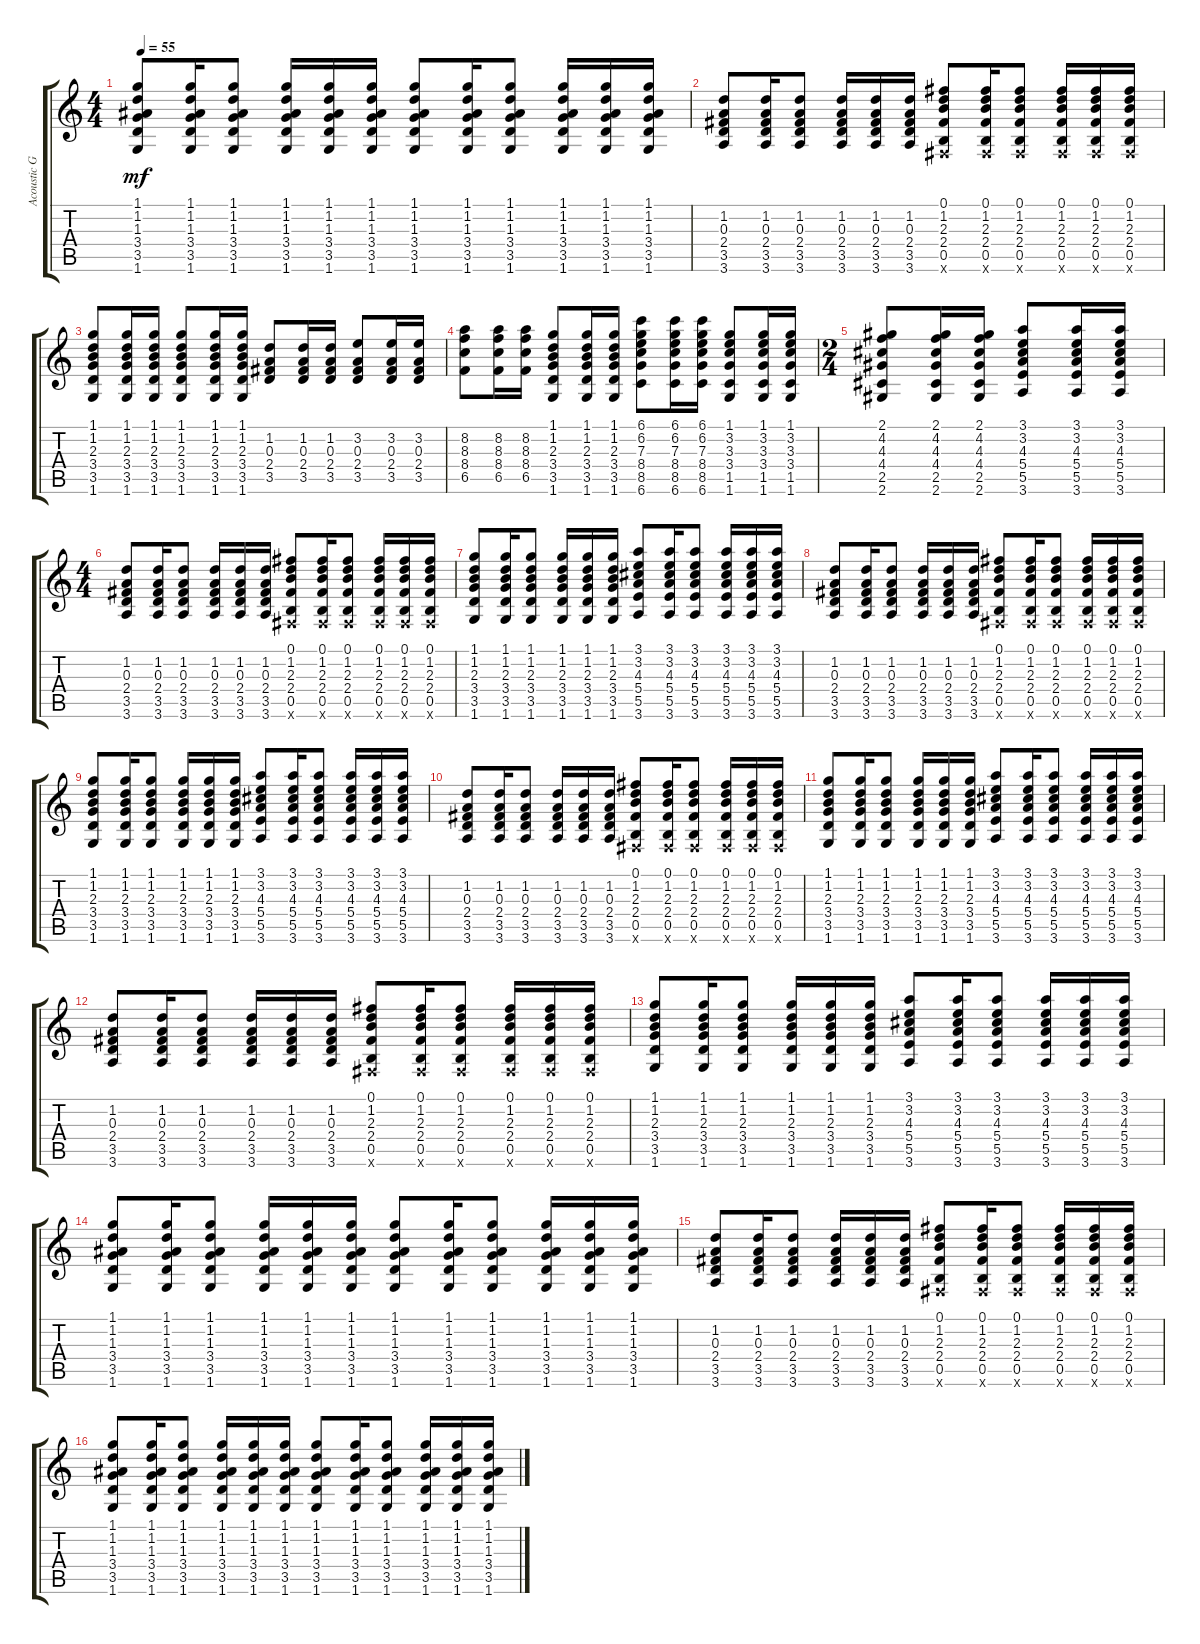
\track ("Acoustic Guitar" "Acoustic G") {instrument acousticguitarnylon}
\staff {score tabs}
\tuning (Gb4 Db4 A3 E3 B2 Gb2) {hide}
\ts (4 4)
\tempo 55
\clef g2
\ks c
(1.1 1.2 1.3 3.4 3.5 1.6).8{dy mf} (1.1 1.2 1.3 3.4 3.5 1.6).16 (1.1 1.2 1.3 3.4 3.5 1.6).8 (1.1 1.2 1.3 3.4 3.5 1.6).16 (1.1 1.2 1.3 3.4 3.5 1.6).16 (1.1 1.2 1.3 3.4 3.5 1.6).16 (1.1 1.2 1.3 3.4 3.5 1.6).8 (1.1 1.2 1.3 3.4 3.5 1.6).16 (1.1 1.2 1.3 3.4 3.5 1.6).8 (1.1 1.2 1.3 3.4 3.5 1.6).16 (1.1 1.2 1.3 3.4 3.5 1.6).16 (1.1 1.2 1.3 3.4 3.5 1.6).16 |
(1.2 0.3 2.4 3.5 3.6).8 (1.2 0.3 2.4 3.5 3.6).16 (1.2 0.3 2.4 3.5 3.6).8 (1.2 0.3 2.4 3.5 3.6).16 (1.2 0.3 2.4 3.5 3.6).16 (1.2 0.3 2.4 3.5 3.6).16 (0.1 1.2 2.3 2.4 0.5 0.6{x}).8 (0.1 1.2 2.3 2.4 0.5 0.6{x}).16 (0.1 1.2 2.3 2.4 0.5 0.6{x}).8 (0.1 1.2 2.3 2.4 0.5 0.6{x}).16 (0.1 1.2 2.3 2.4 0.5 0.6{x}).16 (0.1 1.2 2.3 2.4 0.5 0.6{x}).16 |
(1.1 1.2 2.3 3.4 3.5 1.6).8 (1.1 1.2 2.3 3.4 3.5 1.6).16 (1.1 1.2 2.3 3.4 3.5 1.6).16 (1.1 1.2 2.3 3.4 3.5 1.6).8 (1.1 1.2 2.3 3.4 3.5 1.6).16 (1.1 1.2 2.3 3.4 3.5 1.6).16 (1.2 0.3 2.4 3.5).8 (1.2 0.3 2.4 3.5).16 (1.2 0.3 2.4 3.5).16 (3.2 0.3 2.4 3.5).8 (3.2 0.3 2.4 3.5).16 (3.2 0.3 2.4 3.5).16 |
(8.2 8.3 8.4 6.5).8 (8.2 8.3 8.4 6.5).16 (8.2 8.3 8.4 6.5).16 (1.1 1.2 2.3 3.4 3.5 1.6).8 (1.1 1.2 2.3 3.4 3.5 1.6).16 (1.1 1.2 2.3 3.4 3.5 1.6).16 (6.1 6.2 7.3 8.4 8.5 6.6).8 (6.1 6.2 7.3 8.4 8.5 6.6).16 (6.1 6.2 7.3 8.4 8.5 6.6).16 (1.1 3.2 3.3 3.4 1.5 1.6).8 (1.1 3.2 3.3 3.4 1.5 1.6).16 (1.1 3.2 3.3 3.4 1.5 1.6).16 |
\ts (2 4)
(2.1 4.2 4.3 4.4 2.5 2.6).8 (2.1 4.2 4.3 4.4 2.5 2.6).16 (2.1 4.2 4.3 4.4 2.5 2.6).16 (3.1 3.2 4.3 5.4 5.5 3.6).8 (3.1 3.2 4.3 5.4 5.5 3.6).16 (3.1 3.2 4.3 5.4 5.5 3.6).16 |
\ts (4 4)
(1.2 0.3 2.4 3.5 3.6).8 (1.2 0.3 2.4 3.5 3.6).16 (1.2 0.3 2.4 3.5 3.6).8 (1.2 0.3 2.4 3.5 3.6).16 (1.2 0.3 2.4 3.5 3.6).16 (1.2 0.3 2.4 3.5 3.6).16 (0.1 1.2 2.3 2.4 0.5 0.6{x}).8 (0.1 1.2 2.3 2.4 0.5 0.6{x}).16 (0.1 1.2 2.3 2.4 0.5 0.6{x}).8 (0.1 1.2 2.3 2.4 0.5 0.6{x}).16 (0.1 1.2 2.3 2.4 0.5 0.6{x}).16 (0.1 1.2 2.3 2.4 0.5 0.6{x}).16 |
(1.1 1.2 2.3 3.4 3.5 1.6).8 (1.1 1.2 2.3 3.4 3.5 1.6).16 (1.1 1.2 2.3 3.4 3.5 1.6).8 (1.1 1.2 2.3 3.4 3.5 1.6).16 (1.1 1.2 2.3 3.4 3.5 1.6).16 (1.1 1.2 2.3 3.4 3.5 1.6).16 (3.1 3.2 4.3 5.4 5.5 3.6).8 (3.1 3.2 4.3 5.4 5.5 3.6).16 (3.1 3.2 4.3 5.4 5.5 3.6).8 (3.1 3.2 4.3 5.4 5.5 3.6).16 (3.1 3.2 4.3 5.4 5.5 3.6).16 (3.1 3.2 4.3 5.4 5.5 3.6).16 |
(1.2 0.3 2.4 3.5 3.6).8 (1.2 0.3 2.4 3.5 3.6).16 (1.2 0.3 2.4 3.5 3.6).8 (1.2 0.3 2.4 3.5 3.6).16 (1.2 0.3 2.4 3.5 3.6).16 (1.2 0.3 2.4 3.5 3.6).16 (0.1 1.2 2.3 2.4 0.5 0.6{x}).8 (0.1 1.2 2.3 2.4 0.5 0.6{x}).16 (0.1 1.2 2.3 2.4 0.5 0.6{x}).8 (0.1 1.2 2.3 2.4 0.5 0.6{x}).16 (0.1 1.2 2.3 2.4 0.5 0.6{x}).16 (0.1 1.2 2.3 2.4 0.5 0.6{x}).16 |
(1.1 1.2 2.3 3.4 3.5 1.6).8 (1.1 1.2 2.3 3.4 3.5 1.6).16 (1.1 1.2 2.3 3.4 3.5 1.6).8 (1.1 1.2 2.3 3.4 3.5 1.6).16 (1.1 1.2 2.3 3.4 3.5 1.6).16 (1.1 1.2 2.3 3.4 3.5 1.6).16 (3.1 3.2 4.3 5.4 5.5 3.6).8 (3.1 3.2 4.3 5.4 5.5 3.6).16 (3.1 3.2 4.3 5.4 5.5 3.6).8 (3.1 3.2 4.3 5.4 5.5 3.6).16 (3.1 3.2 4.3 5.4 5.5 3.6).16 (3.1 3.2 4.3 5.4 5.5 3.6).16 |
(1.2 0.3 2.4 3.5 3.6).8 (1.2 0.3 2.4 3.5 3.6).16 (1.2 0.3 2.4 3.5 3.6).8 (1.2 0.3 2.4 3.5 3.6).16 (1.2 0.3 2.4 3.5 3.6).16 (1.2 0.3 2.4 3.5 3.6).16 (0.1 1.2 2.3 2.4 0.5 0.6{x}).8 (0.1 1.2 2.3 2.4 0.5 0.6{x}).16 (0.1 1.2 2.3 2.4 0.5 0.6{x}).8 (0.1 1.2 2.3 2.4 0.5 0.6{x}).16 (0.1 1.2 2.3 2.4 0.5 0.6{x}).16 (0.1 1.2 2.3 2.4 0.5 0.6{x}).16 |
(1.1 1.2 2.3 3.4 3.5 1.6).8 (1.1 1.2 2.3 3.4 3.5 1.6).16 (1.1 1.2 2.3 3.4 3.5 1.6).8 (1.1 1.2 2.3 3.4 3.5 1.6).16 (1.1 1.2 2.3 3.4 3.5 1.6).16 (1.1 1.2 2.3 3.4 3.5 1.6).16 (3.1 3.2 4.3 5.4 5.5 3.6).8 (3.1 3.2 4.3 5.4 5.5 3.6).16 (3.1 3.2 4.3 5.4 5.5 3.6).8 (3.1 3.2 4.3 5.4 5.5 3.6).16 (3.1 3.2 4.3 5.4 5.5 3.6).16 (3.1 3.2 4.3 5.4 5.5 3.6).16 |
(1.2 0.3 2.4 3.5 3.6).8 (1.2 0.3 2.4 3.5 3.6).16 (1.2 0.3 2.4 3.5 3.6).8 (1.2 0.3 2.4 3.5 3.6).16 (1.2 0.3 2.4 3.5 3.6).16 (1.2 0.3 2.4 3.5 3.6).16 (0.1 1.2 2.3 2.4 0.5 0.6{x}).8 (0.1 1.2 2.3 2.4 0.5 0.6{x}).16 (0.1 1.2 2.3 2.4 0.5 0.6{x}).8 (0.1 1.2 2.3 2.4 0.5 0.6{x}).16 (0.1 1.2 2.3 2.4 0.5 0.6{x}).16 (0.1 1.2 2.3 2.4 0.5 0.6{x}).16 |
(1.1 1.2 2.3 3.4 3.5 1.6).8 (1.1 1.2 2.3 3.4 3.5 1.6).16 (1.1 1.2 2.3 3.4 3.5 1.6).8 (1.1 1.2 2.3 3.4 3.5 1.6).16 (1.1 1.2 2.3 3.4 3.5 1.6).16 (1.1 1.2 2.3 3.4 3.5 1.6).16 (3.1 3.2 4.3 5.4 5.5 3.6).8 (3.1 3.2 4.3 5.4 5.5 3.6).16 (3.1 3.2 4.3 5.4 5.5 3.6).8 (3.1 3.2 4.3 5.4 5.5 3.6).16 (3.1 3.2 4.3 5.4 5.5 3.6).16 (3.1 3.2 4.3 5.4 5.5 3.6).16 |
(1.1 1.2 1.3 3.4 3.5 1.6).8 (1.1 1.2 1.3 3.4 3.5 1.6).16 (1.1 1.2 1.3 3.4 3.5 1.6).8 (1.1 1.2 1.3 3.4 3.5 1.6).16 (1.1 1.2 1.3 3.4 3.5 1.6).16 (1.1 1.2 1.3 3.4 3.5 1.6).16 (1.1 1.2 1.3 3.4 3.5 1.6).8 (1.1 1.2 1.3 3.4 3.5 1.6).16 (1.1 1.2 1.3 3.4 3.5 1.6).8 (1.1 1.2 1.3 3.4 3.5 1.6).16 (1.1 1.2 1.3 3.4 3.5 1.6).16 (1.1 1.2 1.3 3.4 3.5 1.6).16 |
(1.2 0.3 2.4 3.5 3.6).8 (1.2 0.3 2.4 3.5 3.6).16 (1.2 0.3 2.4 3.5 3.6).8 (1.2 0.3 2.4 3.5 3.6).16 (1.2 0.3 2.4 3.5 3.6).16 (1.2 0.3 2.4 3.5 3.6).16 (0.1 1.2 2.3 2.4 0.5 0.6{x}).8 (0.1 1.2 2.3 2.4 0.5 0.6{x}).16 (0.1 1.2 2.3 2.4 0.5 0.6{x}).8 (0.1 1.2 2.3 2.4 0.5 0.6{x}).16 (0.1 1.2 2.3 2.4 0.5 0.6{x}).16 (0.1 1.2 2.3 2.4 0.5 0.6{x}).16 |
(1.1 1.2 1.3 3.4 3.5 1.6).8 (1.1 1.2 1.3 3.4 3.5 1.6).16 (1.1 1.2 1.3 3.4 3.5 1.6).8 (1.1 1.2 1.3 3.4 3.5 1.6).16 (1.1 1.2 1.3 3.4 3.5 1.6).16 (1.1 1.2 1.3 3.4 3.5 1.6).16 (1.1 1.2 1.3 3.4 3.5 1.6).8 (1.1 1.2 1.3 3.4 3.5 1.6).16 (1.1 1.2 1.3 3.4 3.5 1.6).8 (1.1 1.2 1.3 3.4 3.5 1.6).16 (1.1 1.2 1.3 3.4 3.5 1.6).16 (1.1 1.2 1.3 3.4 3.5 1.6).16
